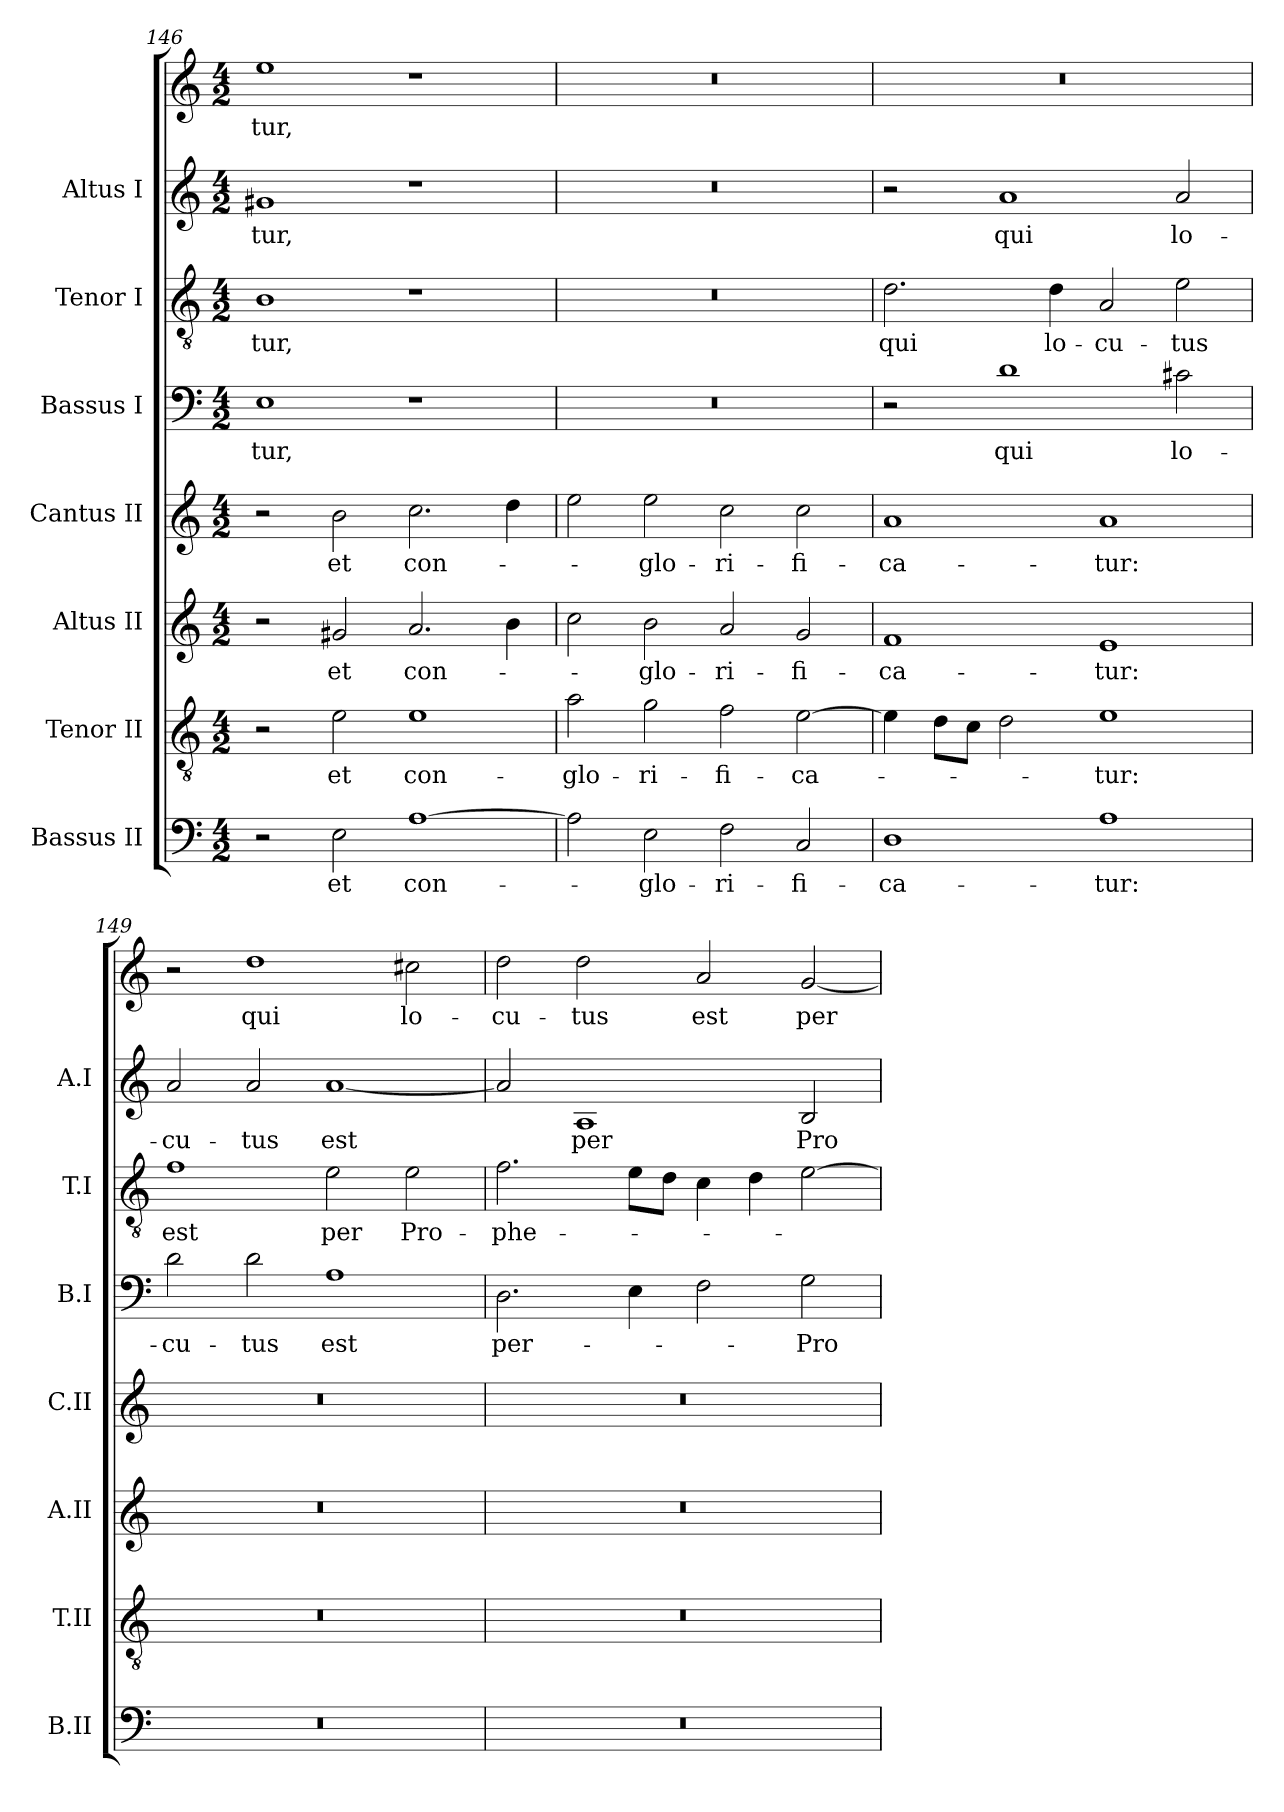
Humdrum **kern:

**kern	**text	**kern	**text	**kern	**text	**kern	**text	**kern	**text	**kern	**text	**kern	**text	**kern	**text
*part8	*part8	*part7	*part7	*part6	*part6	*part5	*part5	*part4	*part4	*part3	*part3	*part2	*part2	*part1	*part1
*staff8	*staff8	*staff7	*staff7	*staff6	*staff6	*staff5	*staff5	*staff4	*staff4	*staff3	*staff3	*staff2	*staff2	*staff1	*staff1
*I"Bassus II	*	*I"Tenor II	*	*I"Altus II	*	*I"Cantus II	*	*I"Bassus I	*	*I"Tenor I	*	*I"Altus I	*	*	*
*I'B.II	*	*I'T.II	*	*I'A.II	*	*I'C.II	*	*I'B.I	*	*I'T.I	*	*I'A.I	*	*	*
*clefF4	*	*clefGv2	*	*clefG2	*	*clefG2	*	*clefF4	*	*clefGv2	*	*clefG2	*	*clefG2	*
*	*	*ITrd7c12	*	*	*	*	*	*	*	*ITrd7c12	*	*	*	*	*
*k[]	*	*k[]	*	*k[]	*	*k[]	*	*k[]	*	*k[]	*	*k[]	*	*k[]	*
*C:	*	*C:	*	*C:	*	*C:	*	*C:	*	*C:	*	*C:	*	*C:	*
*M4/2	*	*M4/2	*	*M4/2	*	*M4/2	*	*M4/2	*	*M4/2	*	*M4/2	*	*M4/2	*
=146	=146	=146	=146	=146	=146	=146	=146	=146	=146	=146	=146	=146	=146	=146	=146
2r	.	2r	.	2r	.	2r	.	1E\	-tur,	1BB\	-tur,	1g#X/	-tur,	1ee\	-tur,
2E\	et	2E\	et	2g#X/	et	2b\	et	.	.	.	.	.	.	.	.
[1A\	con-	1E\	con-	2.a/	con-	2.cc\	con-	1r	.	1r	.	1r	.	1r	.
.	.	.	.	4b\	.	4dd\	.	.	.	.	.	.	.	.	.
=147	=147	=147	=147	=147	=147	=147	=147	=147	=147	=147	=147	=147	=147	=147	=147
2A\]	.	2A\	-glo-	2cc\	.	2ee\	.	0r	.	0r	.	0r	.	0r	.
2E\	-glo-	2G\	-ri-	2b\	-glo-	2ee\	-glo-	.	.	.	.	.	.	.	.
2F\	-ri-	2F\	-fi-	2a/	-ri-	2cc\	-ri-	.	.	.	.	.	.	.	.
2C/	-fi-	[2E\	-ca-	2g/	-fi-	2cc\	-fi-	.	.	.	.	.	.	.	.
=148	=148	=148	=148	=148	=148	=148	=148	=148	=148	=148	=148	=148	=148	=148	=148
1D\	-ca-	4E\]	.	1f/	-ca-	1a/	-ca-	2r	.	2.D\	qui	2r	.	0r	.
.	.	8D\L	.	.	.	.	.	.	.	.	.	.	.	.	.
.	.	8C\J	.	.	.	.	.	.	.	.	.	.	.	.	.
.	.	2D\	.	.	.	.	.	1d\	qui	.	.	1a/	qui	.	.
.	.	.	.	.	.	.	.	.	.	4D\	lo-	.	.	.	.
1A\	-tur:	1E\	-tur:	1e/	-tur:	1a/	-tur:	.	.	2AA/	-cu-	.	.	.	.
.	.	.	.	.	.	.	.	2c#X\	lo-	2E\	-tus	2a/	lo-	.	.
=149	=149	=149	=149	=149	=149	=149	=149	=149	=149	=149	=149	=149	=149	=149	=149
0r	.	0r	.	0r	.	0r	.	2d\	-cu-	1F\	est	2a/	-cu-	2r	.
.	.	.	.	.	.	.	.	2d\	-tus	.	.	2a/	-tus	1dd\	qui
.	.	.	.	.	.	.	.	1A\	est	2E\	per	[1a/	est	.	.
.	.	.	.	.	.	.	.	.	.	2E\	Pro-	.	.	2cc#\	lo-
=150	=150	=150	=150	=150	=150	=150	=150	=150	=150	=150	=150	=150	=150	=150	=150
0r	.	0r	.	0r	.	0r	.	2.D\	per-	2.F\	-phe-	2a/]	.	2dd\	-cu-
.	.	.	.	.	.	.	.	.	.	.	.	1A/	per	2dd\	-tus
.	.	.	.	.	.	.	.	4E\	.	8E\L	.	.	.	.	.
.	.	.	.	.	.	.	.	.	.	8D\J	.	.	.	.	.
.	.	.	.	.	.	.	.	2F\	.	4C\	.	.	.	2a/	est
.	.	.	.	.	.	.	.	.	.	4D\	.	.	.	.	.
.	.	.	.	.	.	.	.	2G\	-Pro-	[2E\	.	2B/	Pro-	[2g/	per
=	=	=	=	=	=	=	=	=	=	=	=	=	=	=	=
*-	*-	*-	*-	*-	*-	*-	*-	*-	*-	*-	*-	*-	*-	*-	*-
